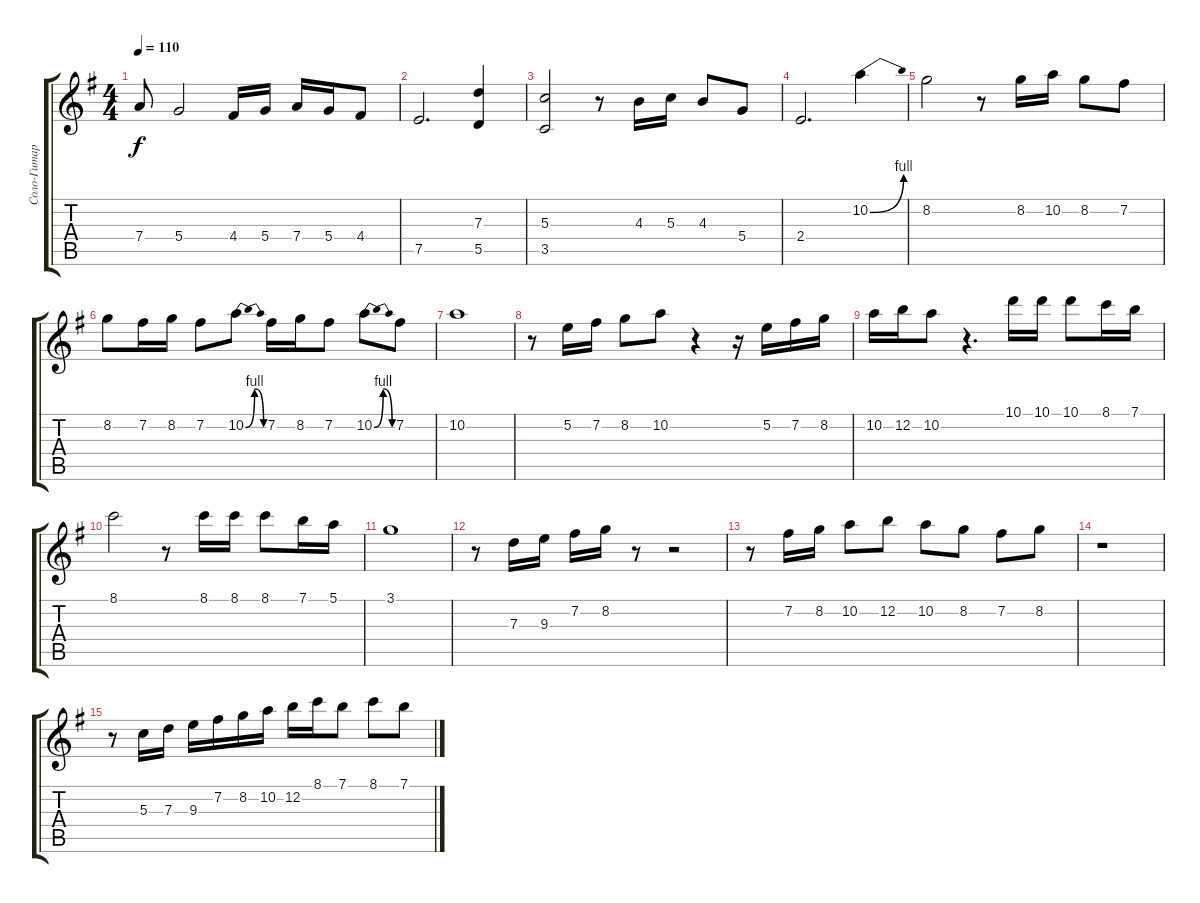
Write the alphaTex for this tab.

\track ("Соло-Гитара" "Соло-Гитар") {instrument electricguitarjazz}
\staff {score tabs}
\tuning (E4 B3 G3 D3 A2 E2) {hide}
\ts (4 4)
\tempo 110
\clef g2
\ks eminor
7.4.8{dy f} 5.4.2 4.4.16 5.4.16 7.4.16 5.4.16 4.4.8 |
7.5.2{d} (7.3 5.5).4 |
(5.3 3.5).2 r.8 4.3.16 5.3.16 4.3.8 5.4.8 |
2.4.2{d} 10.2{be (bend 0 0 60 4)}.4 |
8.2.2 r.8 8.2.16 10.2.16 8.2.8 7.2.8 |
8.2.8 7.2.16 8.2.16 7.2.8 10.2{be (bendrelease 0 0 20 4 45 4 60 0)}.8 7.2.16 8.2.16 7.2.8 10.2{be (bendrelease 0 0 20 4 45 4 60 0)}.8 7.2.8 |
10.2.1 |
r.8 5.2.16 7.2.16 8.2.8 10.2.8 r.4 r.16 5.2.16 7.2.16 8.2.16 |
10.2.16 12.2.16 10.2.8 r.4{d} 10.1.16 10.1.16 10.1.8 8.1.16 7.1.16 |
8.1.2 r.8 8.1.16 8.1.16 8.1.8 7.1.16 5.1.16 |
3.1.1 |
r.8 7.3.16 9.3.16 7.2.16 8.2.16 r.8 r.2 |
r.8 7.2.16 8.2.16 10.2.8 12.2.8 10.2.8 8.2.8 7.2.8 8.2.8 |
r.1 |
r.8 5.3.16 7.3.16 9.3.16 7.2.16 8.2.16 10.2.16 12.2.16 8.1.16 7.1.8 8.1.8 7.1.8
